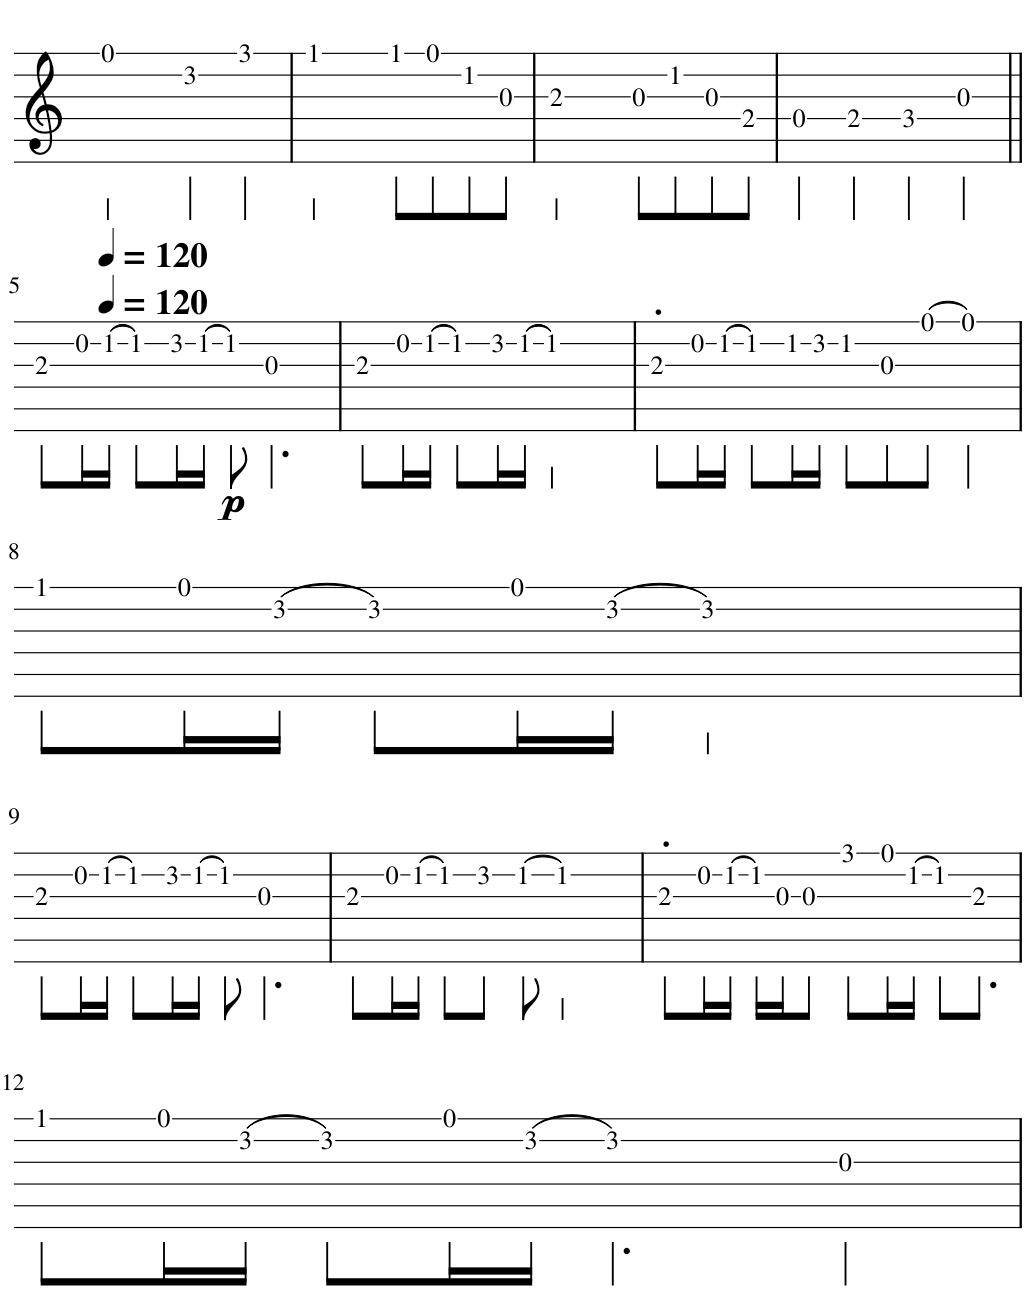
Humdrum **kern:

**kern	**dynam
*part1	*part1
*staff1	*staff1
*I"Classical Guitar	*
*I'Guit.	*
*stria6	*
*clefG2	*
*k[]	*
*M4/4	*
*met(c)	*
*MM120	*
=1	=1
2e\	.
4d\	.
4g\	.
=2	=2
2f\	.
8f\L	.
8e\	.
8c\	.
8G\J	.
=3	=3
2A\	.
8G\L	.
8c\	.
8G\	.
8E\J	.
=4	=4
4D\	.
4E\	.
4F\	.
4G\	.
!!LO:LB:g=z
=5||	=5||
8A\L	.
16B\L	.
[>16c\JJ	.
8c\L]	.
16d\L	.
[>16c\JJ	.
!	!LO:DY:b
!	!LO:DY:n=1:b
8c\]	p p
4.G\	.
=6	=6
8A\L	.
16B\L	.
[>16c\JJ	.
8c\L]	.
16d\L	.
[>16c\JJ	.
2c\]	.
=7	=7
8A'\L	.
16B\L	.
[>16c\JJ	.
8c\L]	.
16c\L	.
16d\JJ	.
8c\L	.
8G\	.
[>8e\J	.
8e\_	.
!!LO:LB:g=z
=8	=8
8f\L	.
8e\]	.
16e\L	.
[>16d\JJ	.
8d\L]	.
16e\L	.
[>16d\JJ	.
2d\]	.
!!LO:LB:g=z
=9	=9
8A\L	.
16B\L	.
[>16c\JJ	.
8c\L]	.
16d\L	.
[>16c\JJ	.
8c\]	.
4.G\	.
=10	=10
8A\L	.
16B\L	.
[>16c\JJ	.
8c\L]	.
8d\J	.
[>8c\	.
4.c\_	.
=11	=11
8A'\L	.
8c\]	.
16B\L	.
[>16c\JJ	.
16c\LL]	.
16G\J	.
8G\J	.
8g\L	.
16e\L	.
[>16c\JJ	.
8c\L]	.
[8A\J	.
!!LO:LB:g=z
=12	=12
8f\L	.
16A\J]	.
16e\L	.
[>16d\JJ	.
8d\L]	.
16e\L	.
[>16d\JJ	.
4.d\]	.
[8G\	.
=13	=13
8G\]	.
=	=
*-	*-
